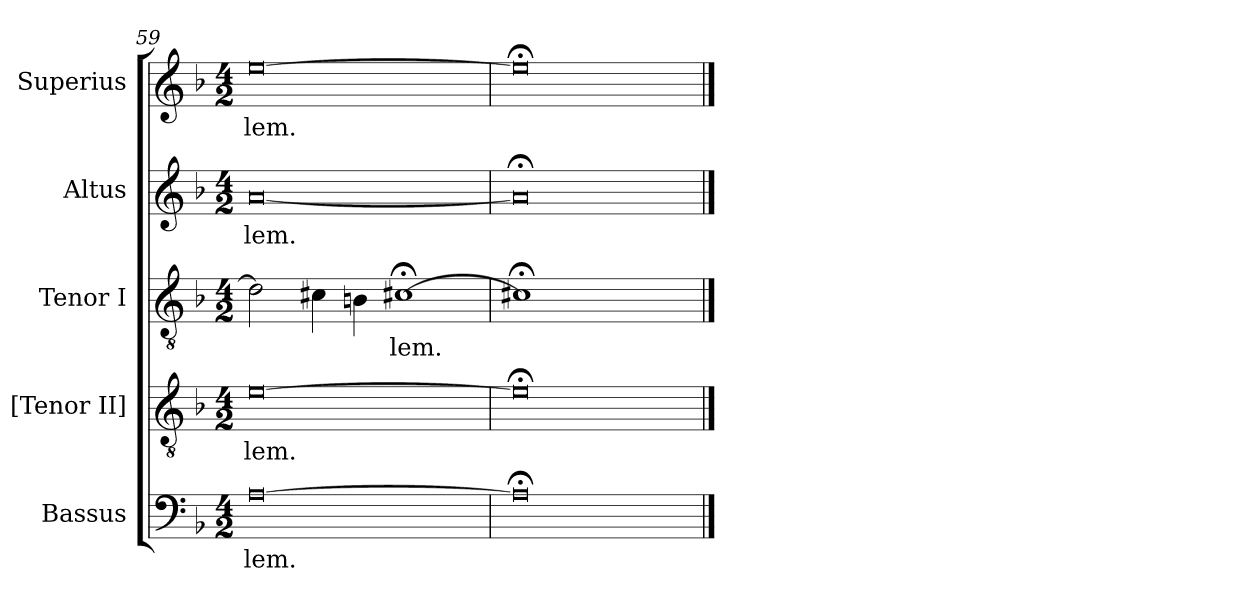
**kern	**text	**kern	**text	**kern	**text	**kern	**text	**kern	**text
*part5	*part5	*part4	*part4	*part3	*part3	*part2	*part2	*part1	*part1
*staff5	*staff5	*staff4	*staff4	*staff3	*staff3	*staff2	*staff2	*staff1	*staff1
*I"Bassus	*	*I"[Tenor II]	*	*I"Tenor I	*	*I"Altus	*	*I"Superius	*
*I'B.	*	*I'[T. II]	*	*I'T. I	*	*I'A.	*	*I'S.	*
*clefF4	*	*clefGv2	*	*clefGv2	*	*clefG2	*	*clefG2	*
*	*	*ITrd7c12	*	*ITrd7c12	*	*	*	*	*
*k[b-]	*	*k[b-]	*	*k[b-]	*	*k[b-]	*	*k[b-]	*
*F:	*	*F:	*	*F:	*	*F:	*	*F:	*
*M4/2	*	*M4/2	*	*M4/2	*	*M4/2	*	*M4/2	*
=59	=59	=59	=59	=59	=59	=59	=59	=59	=59
!	!LO:LY:b:color=#000000	!	!	!	!	!	!	!	!
!	!	!	!LO:LY:b:color=#000000	!	!	!	!	!	!
!	!	!	!	!	!	!	!LO:LY:b:color=#000000	!	!
!	!	!	!	!	!	!	!	!	!LO:LY:b:color=#000000
[>0Ai	-lem.	[>0Ei	-lem.	2Di\]	.	[<0ai	-lem.	[>0eei	-lem.
.	.	.	.	4C#Xi\	.	.	.	.	.
.	.	.	.	4BBni\	.	.	.	.	.
!	!	!	!	!	!LO:LY:b:color=#000000	!	!	!	!
.	.	.	.	[>1C#X;i	-lem.	.	.	.	.
=60	=60	=60	=60	=60	=60	=60	=60	=60	=60
0A;i]	.	0E;i]	.	1C#X;i]	.	0a;i]	.	0ee;i]	.
.	.	.	.	1ryy	.	.	.	.	.
==	==	==	==	==	==	==	==	==	==
*-	*-	*-	*-	*-	*-	*-	*-	*-	*-
